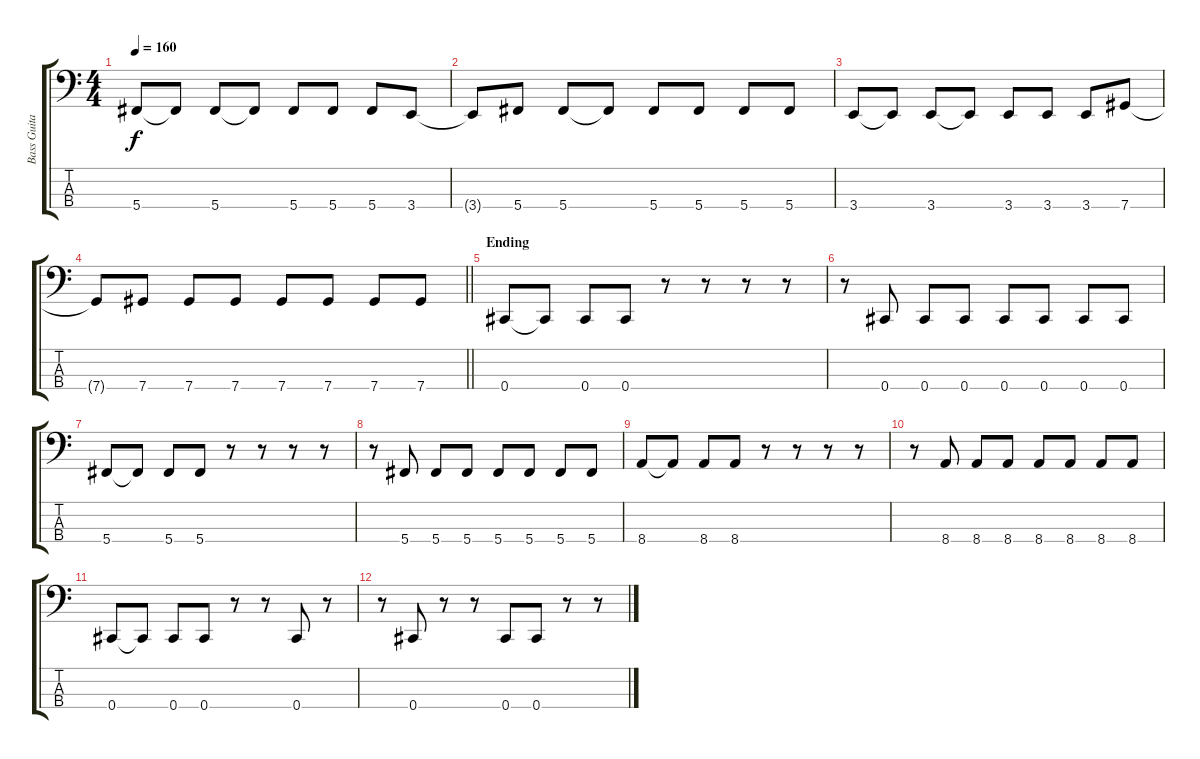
\track ("Bass Guitar" "Bass Guita") {instrument electricbassfinger}
\staff {score tabs}
\tuning (Gb2 Db2 Ab1 Db1) {hide}
\ts (4 4)
\tempo 160
\clef f4
\ks c
5.4.8{dy f} 5.4{t}.8 5.4.8 5.4{t}.8 5.4.8 5.4.8 5.4.8 3.4.8 |
3.4{t}.8 5.4.8 5.4.8 5.4{t}.8 5.4.8 5.4.8 5.4.8 5.4.8 |
3.4.8 3.4{t}.8 3.4.8 3.4{t}.8 3.4.8 3.4.8 3.4.8 7.4.8 |
\barLineRight lightlight
7.4{t}.8 7.4.8 7.4.8 7.4.8 7.4.8 7.4.8 7.4.8 7.4.8 |
\section ("" "Ending")
0.4.8 0.4{t}.8 0.4.8 0.4.8 r.8 r.8 r.8 r.8 |
r.8 0.4.8 0.4.8 0.4.8 0.4.8 0.4.8 0.4.8 0.4.8 |
5.4.8 5.4{t}.8 5.4.8 5.4.8 r.8 r.8 r.8 r.8 |
r.8 5.4.8 5.4.8 5.4.8 5.4.8 5.4.8 5.4.8 5.4.8 |
8.4.8 8.4{t}.8 8.4.8 8.4.8 r.8 r.8 r.8 r.8 |
r.8 8.4.8 8.4.8 8.4.8 8.4.8 8.4.8 8.4.8 8.4.8 |
0.4.8 0.4{t}.8 0.4.8 0.4.8 r.8 r.8 0.4.8 r.8 |
r.8 0.4.8 r.8 r.8 0.4.8 0.4.8 r.8 r.8
